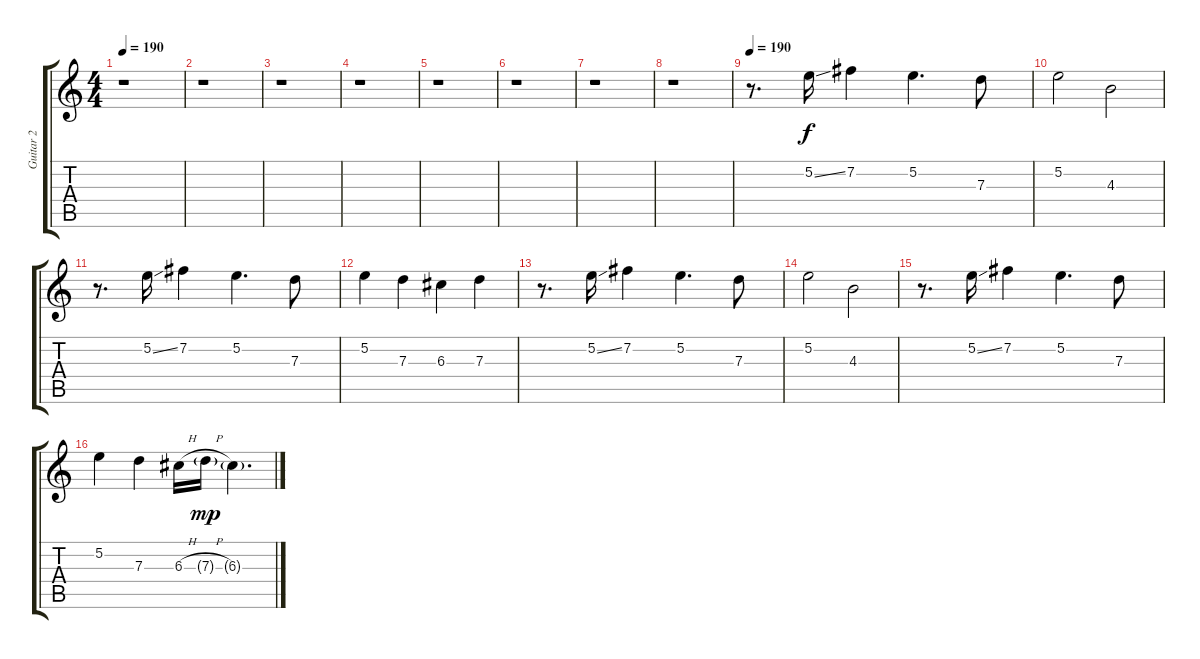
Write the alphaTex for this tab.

\track ("Guitar 2" "Guitar 2") {instrument acousticguitarnylon}
\staff {score tabs}
\tuning (E4 B3 G3 D3 A2 E2) {hide}
\ts (4 4)
\tempo 190
\clef g2
\ks c
r.1{dy f} |
r.1 |
r.1 |
r.1 |
r.1 |
r.1 |
r.1 |
r.1 |
\tempo 190
r.8{d} 5.2{ss}.16 7.2.4 5.2.4{d} 7.3.8 |
5.2.2 4.3.2 |
r.8{d} 5.2{ss}.16 7.2.4 5.2.4{d} 7.3.8 |
5.2.4 7.3.4 6.3.4 7.3.4 |
r.8{d} 5.2{ss}.16 7.2.4 5.2.4{d} 7.3.8 |
5.2.2 4.3.2 |
r.8{d} 5.2{ss}.16 7.2.4 5.2.4{d} 7.3.8 |
5.2.4 7.3.4 6.3{h}.16 7.3{h g}.16{dy mp} 6.3{g}.4{d}
